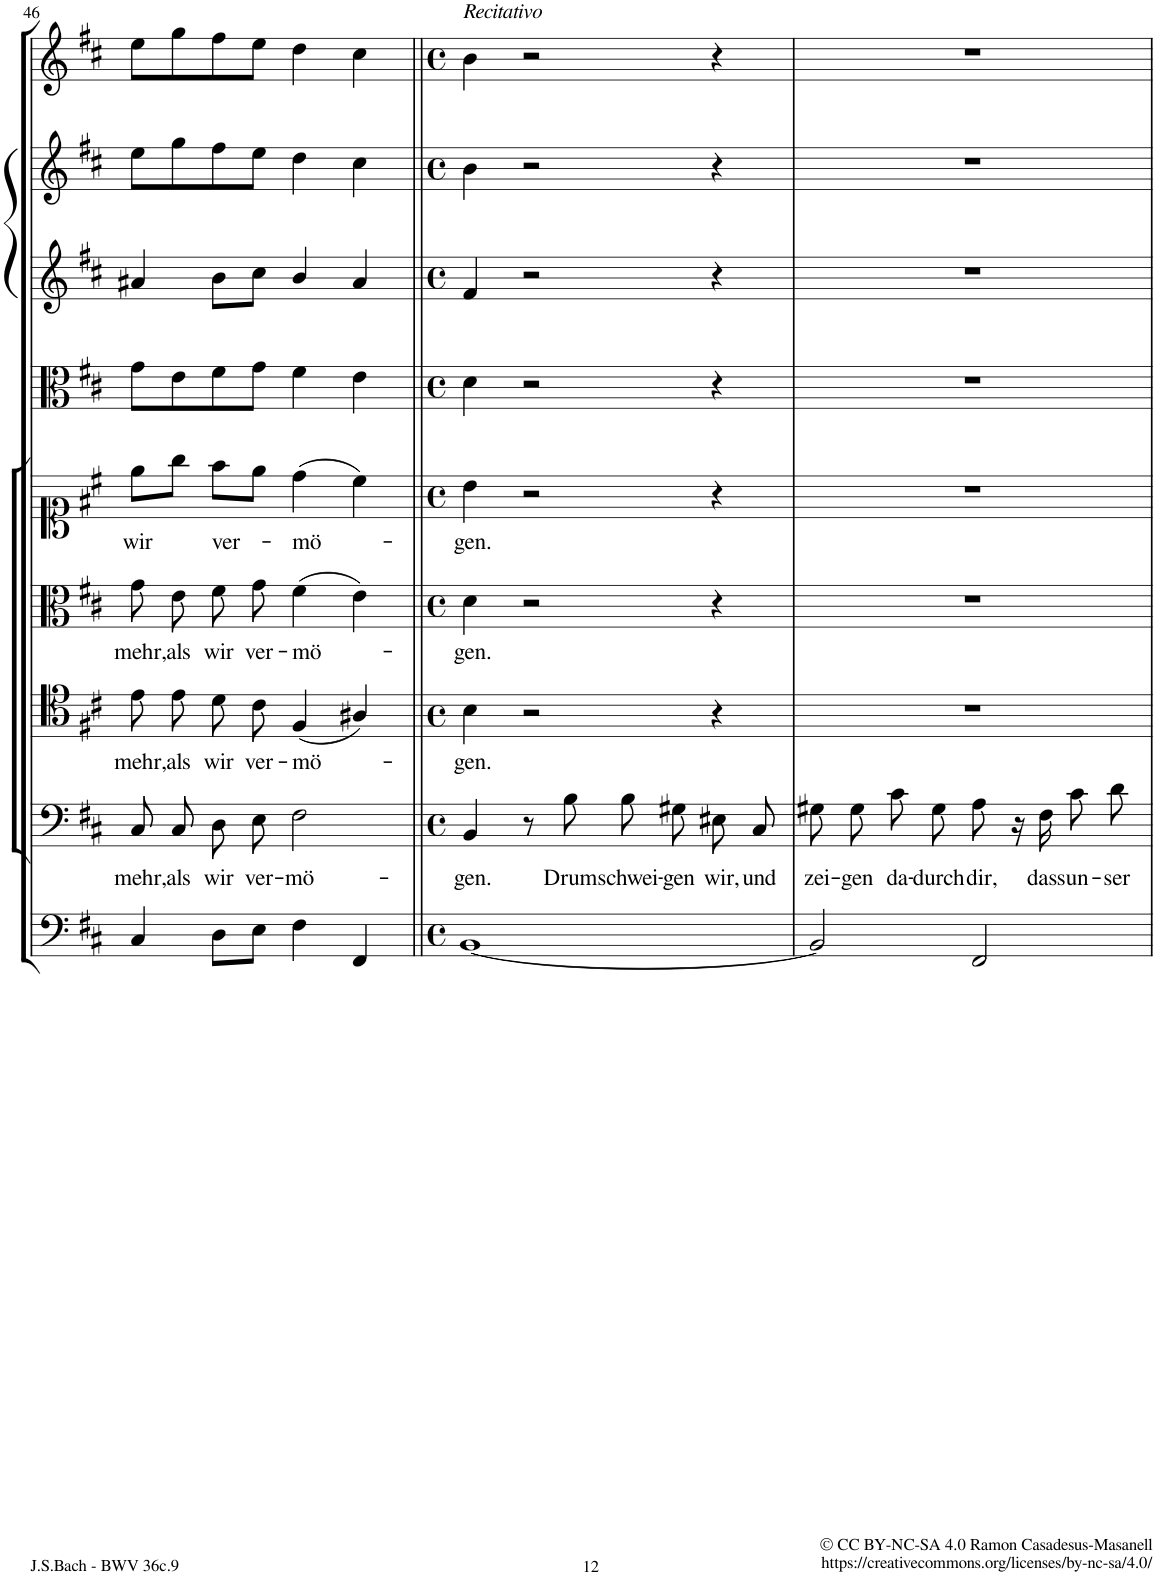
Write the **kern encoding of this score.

**kern	**kern	**text	**kern	**text	**kern	**text	**kern	**text	**kern	**kern	**kern	**kern
*part9	*part8	*part8	*part7	*part7	*part6	*part6	*part5	*part5	*part4	*part3	*part2	*part1
*staff9	*staff8	*staff8	*staff7	*staff7	*staff6	*staff6	*staff5	*staff5	*staff4	*staff3	*staff2	*staff1
*I"Continuo	*I"Basso	*	*I"Tenore	*	*I"Alto	*	*I"Soprano	*	*I"Viola	*I"Violino II	*I"Violino I	*I"Oboe d'amore
*	*	*	*	*	*	*	*	*	*I'Vla	*I'Vln	*I'Vln	*I'Ob
!!LO:PB:g=z
*clefF4	*clefF4	*	*clefC4	*	*clefC3	*	*clefC1	*	*clefC3	*clefG2	*clefG2	*clefG2
*k[f#c#]	*k[f#c#]	*	*k[f#c#]	*	*k[f#c#]	*	*k[f#c#]	*	*k[f#c#]	*k[f#c#]	*k[f#c#]	*k[f#c#]
*M2/2	*M2/2	*	*M2/2	*	*M2/2	*	*M2/2	*	*M2/2	*M2/2	*M2/2	*M2/2
=46	=46	=46	=46	=46	=46	=46	=46	=46	=46	=46	=46	=46
!	!	!LO:LY:b	!	!LO:LY:b	!	!LO:LY:b	!	!LO:LY:b	!	!	!	!
4C#/	8C#\L	mehr,	8e\L	mehr,	8g\L	mehr,	8ee\L	wir	8g\L	4a#X/	8ee\L	8ee\L
!	!	!LO:LY:b	!	!LO:LY:b	!	!LO:LY:b	!	!	!	!	!	!
.	8C#\	als	8e\	als	8e\	als	8gg\J	.	8e\	.	8gg\	8gg\
!	!	!LO:LY:b	!	!LO:LY:b	!	!LO:LY:b	!	!LO:LY:b	!	!	!	!
8D\L	8D\	wir	8d\	wir	8f#\	wir	8ff#\L	ver-	8f#\	8b\L	8ff#\	8ff#\
!	!	!LO:LY:b	!	!LO:LY:b	!	!LO:LY:b	!	!	!	!	!	!
8E\J	8E\J	ver-	8c#\J	ver-	8g\J	ver-	8ee\J	.	8g\J	8cc#\J	8ee\J	8ee\J
!	!	!LO:LY:b	!	!LO:LY:b	!	!LO:LY:b	!	!LO:LY:b	!	!	!	!
4F#\	2F#\	-mö-	(4F#/	-mö-	(4f#\	-mö-	(4dd\	-mö-	4f#\	4b/	4dd\	4dd\
4FF#/	.	.	4A#X/)	.	4e\)	.	4cc#\)	.	4e\	4a#/	4cc#\	4cc#\
=47||	=47||	=47||	=47||	=47||	=47||	=47||	=47||	=47||	=47||	=47||	=47||	=47||
*M4/4	*M4/4	*	*M4/4	*	*M4/4	*	*M4/4	*	*M4/4	*M4/4	*M4/4	*M4/4
*met(c)	*met(c)	*	*met(c)	*	*met(c)	*	*met(c)	*	*met(c)	*met(c)	*met(c)	*met(c)
!	!	!	!	!	!	!	!	!	!	!	!	!LO:TX:a:i:t=Recitativo
!	!	!LO:LY:b	!	!LO:LY:b	!	!LO:LY:b	!	!LO:LY:b	!	!	!	!
[1BB	4BB/	-gen.	4B\	-gen.	4d\	-gen.	4b\	-gen.	4d\	4f#/	4b\	4b\
.	8r	.	2r	.	2r	.	2r	.	2r	2r	2r	2r
!	!	!LO:LY:b	!	!	!	!	!	!	!	!	!	!
.	8B\	Drum	.	.	.	.	.	.	.	.	.	.
!	!	!LO:LY:b	!	!	!	!	!	!	!	!	!	!
.	8B\L	schwei-	.	.	.	.	.	.	.	.	.	.
!	!	!LO:LY:b	!	!	!	!	!	!	!	!	!	!
.	8G#X\J	-gen	.	.	.	.	.	.	.	.	.	.
!	!	!LO:LY:b	!	!	!	!	!	!	!	!	!	!
.	8E#X\L	wir,	4r	.	4r	.	4r	.	4r	4r	4r	4r
!	!	!LO:LY:b	!	!	!	!	!	!	!	!	!	!
.	8C#\J	und	.	.	.	.	.	.	.	.	.	.
=48	=48	=48	=48	=48	=48	=48	=48	=48	=48	=48	=48	=48
!	!	!LO:LY:b	!	!	!	!	!	!	!	!	!	!
2BB/]	8G#X\L	zei-	1r	.	1r	.	1r	.	1r	1r	1r	1r
!	!	!LO:LY:b	!	!	!	!	!	!	!	!	!	!
.	8G#\J	-gen	.	.	.	.	.	.	.	.	.	.
!	!	!LO:LY:b	!	!	!	!	!	!	!	!	!	!
.	8c#\L	da-	.	.	.	.	.	.	.	.	.	.
!	!	!LO:LY:b	!	!	!	!	!	!	!	!	!	!
.	8G#\J	-durch	.	.	.	.	.	.	.	.	.	.
!	!	!LO:LY:b	!	!	!	!	!	!	!	!	!	!
2FF#/	8A\	dir,	.	.	.	.	.	.	.	.	.	.
.	16r	.	.	.	.	.	.	.	.	.	.	.
!	!	!LO:LY:b	!	!	!	!	!	!	!	!	!	!
.	16F#\	dass	.	.	.	.	.	.	.	.	.	.
!	!	!LO:LY:b	!	!	!	!	!	!	!	!	!	!
.	8c#\L	un-	.	.	.	.	.	.	.	.	.	.
!	!	!LO:LY:b	!	!	!	!	!	!	!	!	!	!
.	8d\J	-ser	.	.	.	.	.	.	.	.	.	.
=	=	=	=	=	=	=	=	=	=	=	=	=
*-	*-	*-	*-	*-	*-	*-	*-	*-	*-	*-	*-	*-
